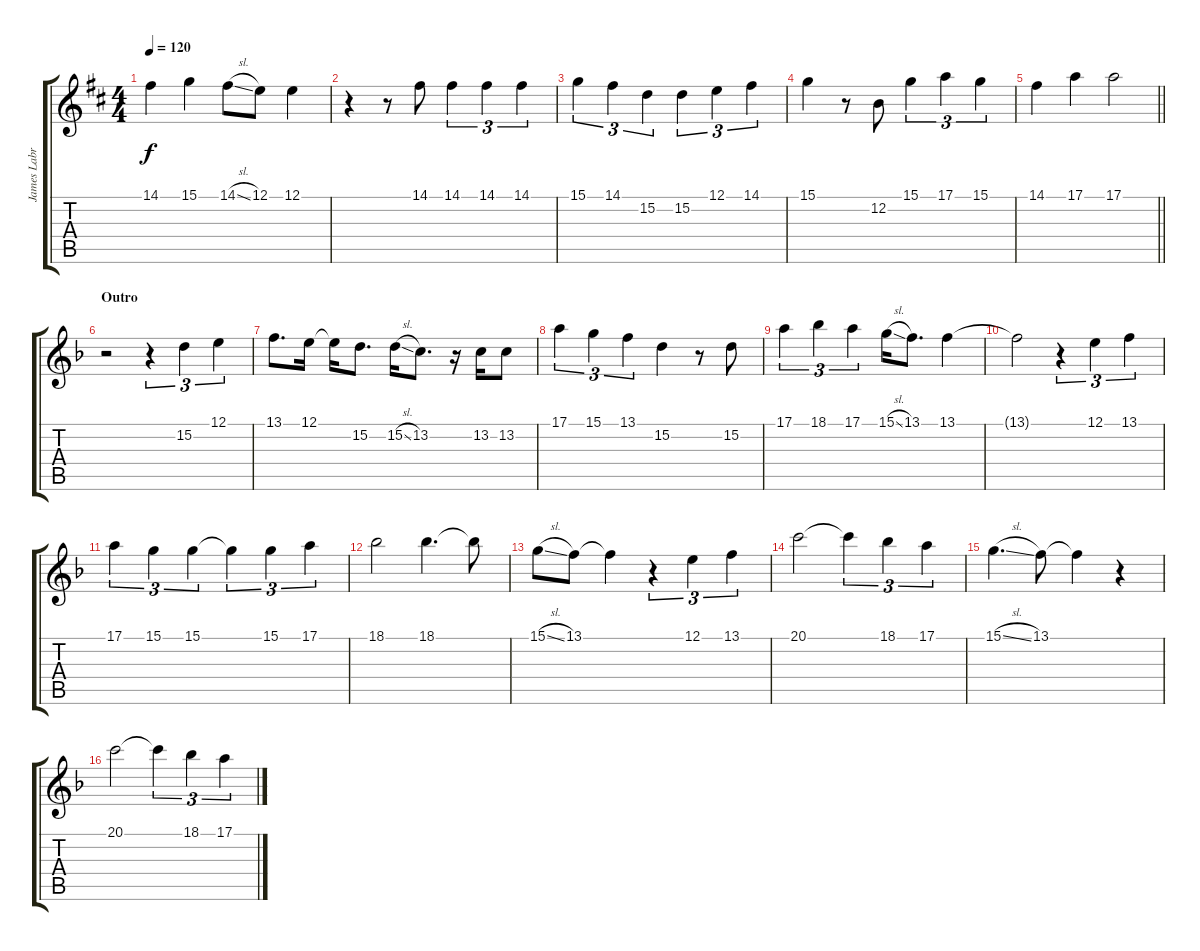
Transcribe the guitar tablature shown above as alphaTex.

\track ("James Labrie" "James Labr") {instrument lead2sawtooth}
\staff {score tabs}
\tuning (E4 B3 G3 D3 A2 E2) {hide}
\ts (4 4)
\tempo 120
\clef g2
\ks bminor
14.1.4{dy f} 15.1.4 14.1{sl}.8 12.1.8 12.1.4 |
r.4 r.8 14.1.8 14.1.4{tu (3 2)} 14.1.4{tu (3 2)} 14.1.4{tu (3 2)} |
15.1.4{tu (3 2)} 14.1.4{tu (3 2)} 15.2.4{tu (3 2)} 15.2.4{tu (3 2)} 12.1.4{tu (3 2)} 14.1.4{tu (3 2)} |
15.1.4 r.8 12.2.8 15.1.4{tu (3 2)} 17.1.4{tu (3 2)} 15.1.4{tu (3 2)} |
\barLineRight lightlight
14.1.4 17.1.4 17.1.2 |
\section ("" "Outro")
\ks dminor
r.2 r.4{tu (3 2)} 15.2.4{tu (3 2)} 12.1.4{tu (3 2)} |
13.1.8{d} 12.1.16 12.1{t}.16 15.2.8{d} 15.2{sl}.16 13.2.8{d} r.16 13.2.16 13.2.8 |
17.1.4{tu (3 2)} 15.1.4{tu (3 2)} 13.1.4{tu (3 2)} 15.2.4 r.8 15.2.8 |
17.1.4{tu (3 2)} 18.1.4{tu (3 2)} 17.1.4{tu (3 2)} 15.1{sl}.16 13.1.8{d} 13.1.4 |
13.1{t}.2 r.4{tu (3 2)} 12.1.4{tu (3 2)} 13.1.4{tu (3 2)} |
17.1.4{tu (3 2)} 15.1.4{tu (3 2)} 15.1.4{tu (3 2)} 15.1{t}.4{tu (3 2)} 15.1.4{tu (3 2)} 17.1.4{tu (3 2)} |
18.1.2 18.1.4{d} 18.1{t}.8 |
15.1{sl}.8 13.1.8 13.1{t}.4 r.4{tu (3 2)} 12.1.4{tu (3 2)} 13.1.4{tu (3 2)} |
20.1.2 20.1{t}.4{tu (3 2)} 18.1.4{tu (3 2)} 17.1.4{tu (3 2)} |
15.1{sl}.4{d} 13.1.8 13.1{t}.4 r.4 |
20.1.2 20.1{t}.4{tu (3 2)} 18.1.4{tu (3 2)} 17.1.4{tu (3 2)}
